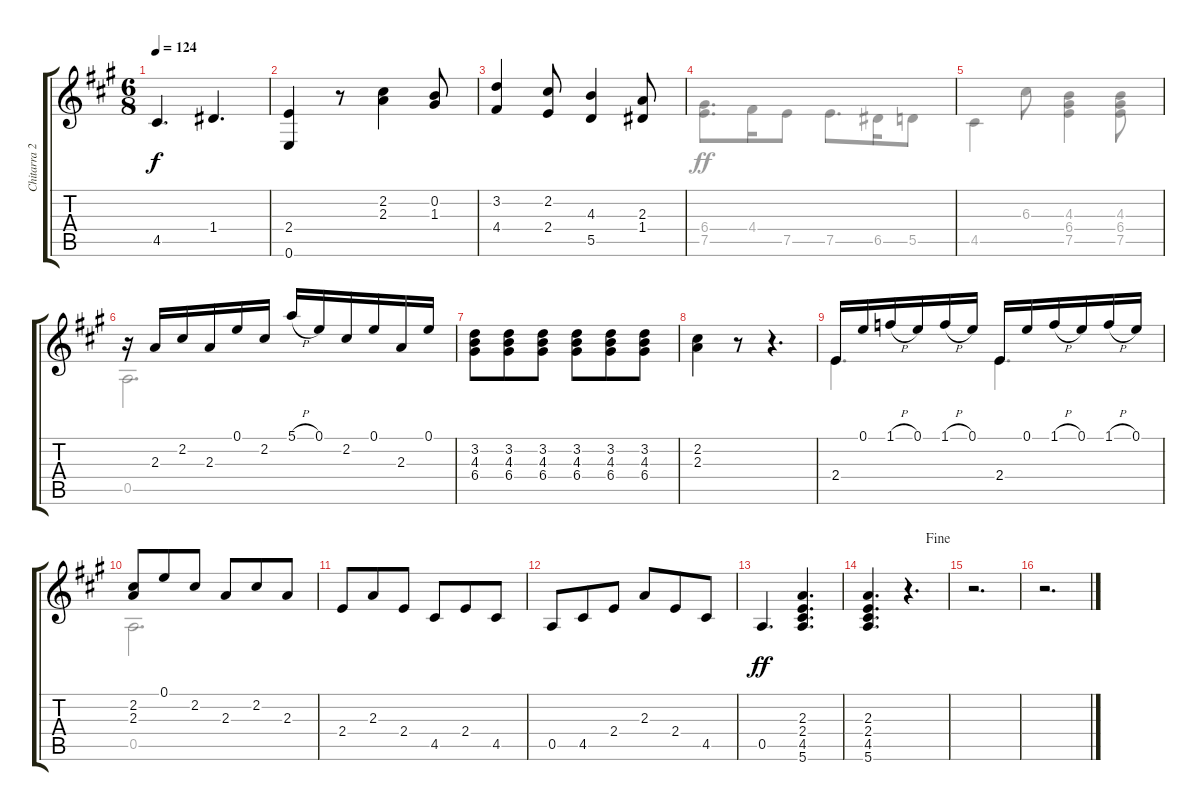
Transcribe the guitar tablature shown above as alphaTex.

\track ("Chitarra 2" "Chitarra 2") {instrument acousticguitarnylon}
\staff {score tabs}
\tuning (E4 B3 G3 D3 A2 E2) {hide}
\voice
\ts (6 8)
\tempo 124
\clef g2
\ks a
4.5.4{d dy f} 1.4.4{d} |
(2.4 0.6).4 r.8 (2.2 2.3).4 (0.2 1.3).8 |
(3.2 4.4).4 (2.2 2.4).8 (4.3 5.5).4 (2.3 1.4).8 |
|
|
r.16 2.3.16 2.2.16 2.3.16 0.1.16 2.2.16 5.1{h}.16 0.1.16 2.2.16 0.1.16 2.3.16 0.1.16 |
(3.2 4.3 6.4).8 (3.2 4.3 6.4).8 (3.2 4.3 6.4).8 (3.2 4.3 6.4).8 (3.2 4.3 6.4).8 (3.2 4.3 6.4).8 |
(2.2 2.3).4 r.8 r.4{d} |
2.4.16 0.1.16 1.1{h}.16 0.1.16 1.1{h}.16 0.1.16 2.4.16 0.1.16 1.1{h}.16 0.1.16 1.1{h}.16 0.1.16 |
(2.2 2.3).8 0.1.8 2.2.8 2.3.8 2.2.8 2.3.8 |
2.4.8 2.3.8 2.4.8 4.5.8 2.4.8 4.5.8 |
0.5.8 4.5.8 2.4.8 2.3.8 2.4.8 4.5.8 |
0.5.4{d dy ff} (2.3 2.4 4.5 5.6).4{d} |
\jump fine
(2.3 2.4 4.5 5.6).4{d} r.4{d} |
r.2{d} |
r.2{d}
\voice
\clef g2
\ottava regular
\simile none
\ks a
|
|
|
(6.4 7.5).8{d} 4.4.16 7.5.8 7.5.8{d} 6.5.16 5.5.8 |
4.5.4 6.3.8 (4.3 6.4 7.5).4 (4.3 6.4 7.5).8 |
0.5.2{d} |
|
|
2.4.4{d} 2.4.4{d} |
0.5.2{d} |
|
|
|
|
|
